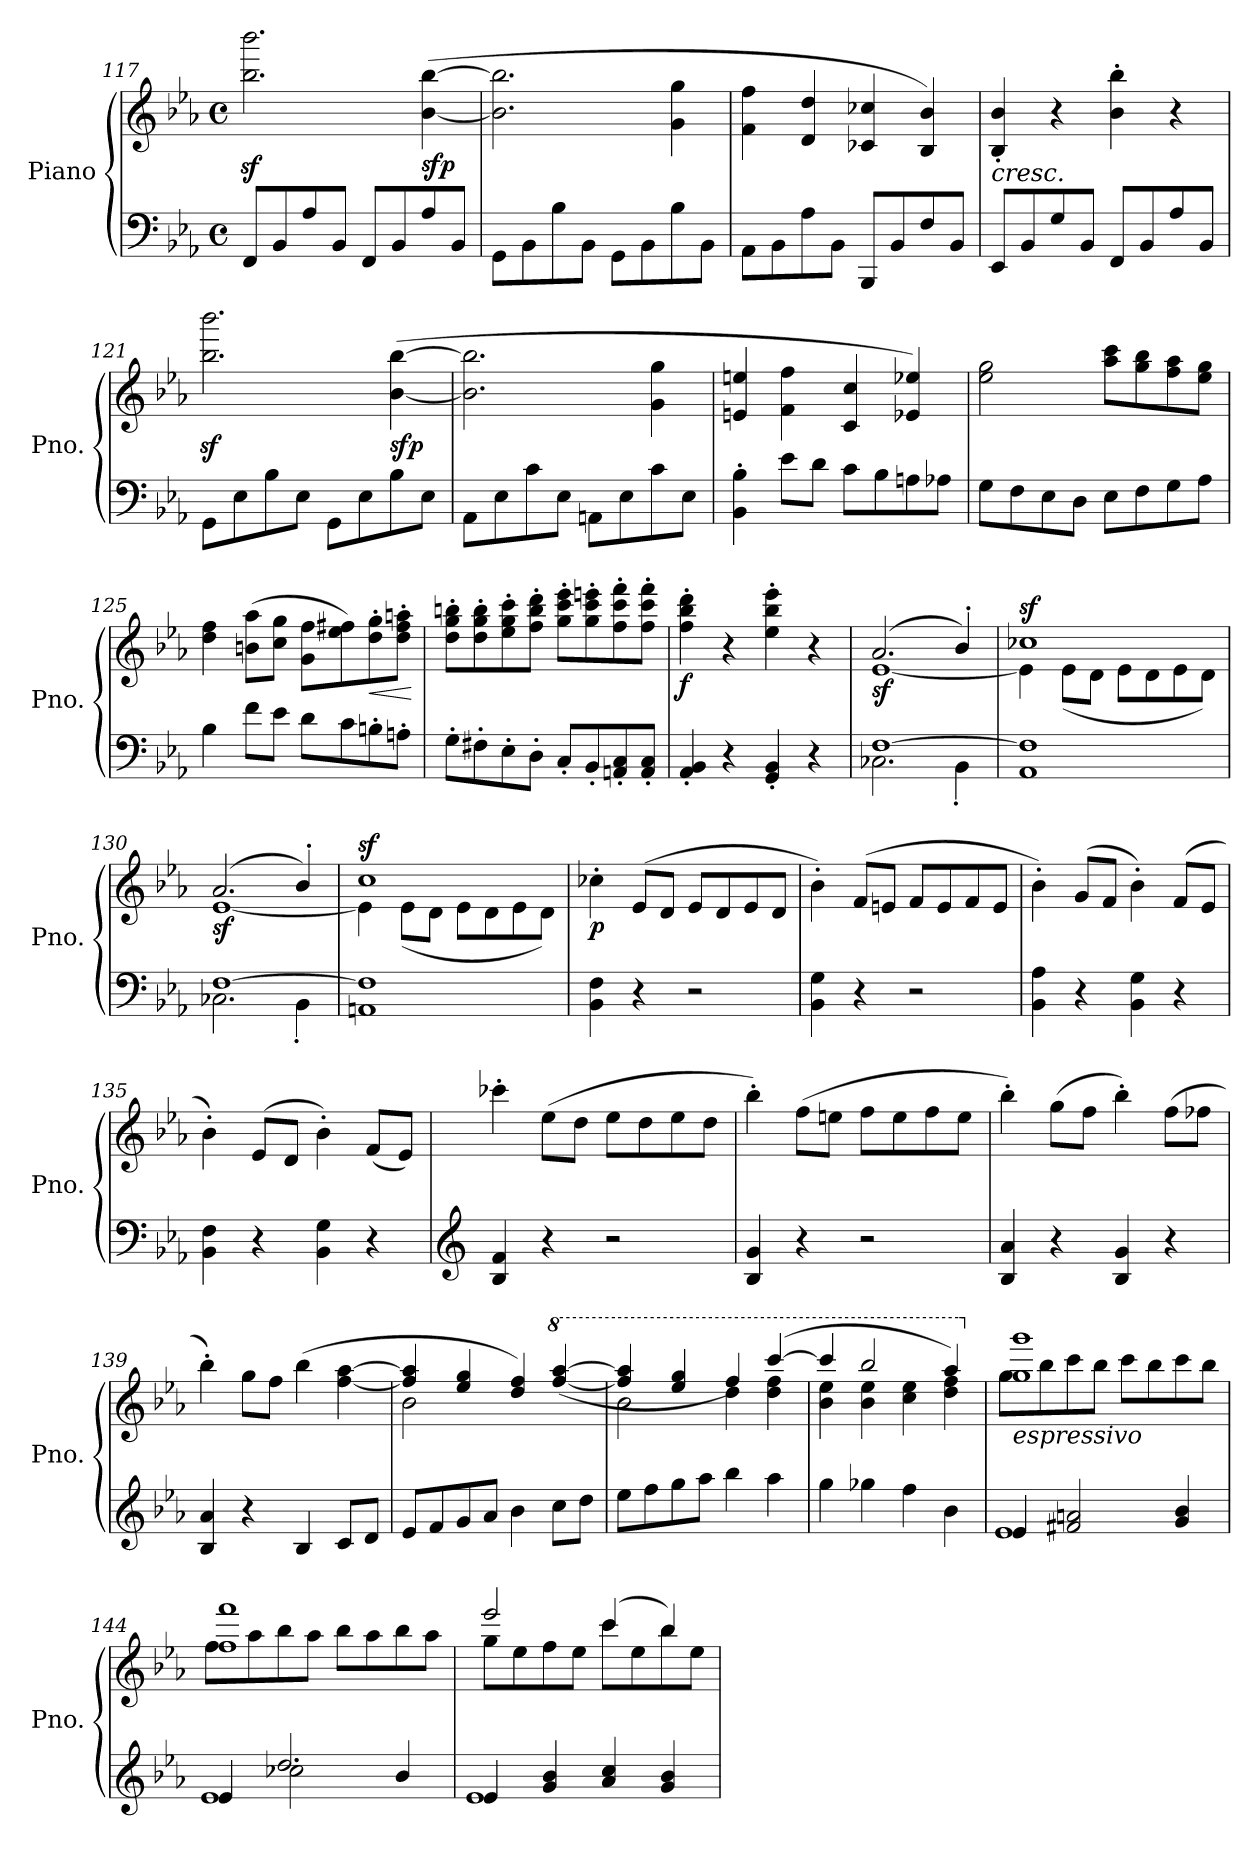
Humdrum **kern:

**kern	**kern	**dynam
*part1	*part1	*part1
*staff2	*staff1	*staff1/2
*I"Piano	*	*
*I'Pno.	*	*
*clefF4	*clefG2	*
*k[b-e-a-]	*k[b-e-a-]	*
*M4/4	*M4/4	*
*met(c)	*met(c)	*
=117	=117	=117
8FF/L	2.bb-\z< 2.bbb-\z<	.
8BB-/	.	.
8A-/	.	.
8BB-/J	.	.
8FF/L	.	.
8BB-/	.	.
!	!	!LO:DY:b
8A-/	([4b-\ [4bb-\	sfp
8BB-/J	.	.
=118	=118	=118
8GG\L	2.b-\] 2.bb-\]	.
8BB-\	.	.
8B-\	.	.
8BB-\J	.	.
8GG\L	.	.
8BB-\	.	.
8B-\	4g\ 4gg\	.
8BB-\J	.	.
=119	=119	=119
8AA-\L	4f\ 4ff\	.
8BB-\	.	.
8A-\	4d/ 4dd/	.
8BB-\J	.	.
8BBB-/L	4c-X/ 4cc-X/	.
8BB-/	.	.
8F/	4B-/ 4b-/)	.
8BB-/J	.	.
=120	=120	=120
!	!	!LO:HP:b
8EE-/L	4B-/' 4b-/'	<
8BB-/	.	.
8G/	4r	.
8BB-/J	.	.
8FF/L	4b-\' 4bb-\'	.
8BB-/	.	.
8A-/	4r	.
8BB-/J	.	.
!!LO:PB:g=z
=121	=121	=121
8GG\L	2.bb-\z< 2.bbb-\z<	.
8E-\	.	.
8B-\	.	.
8E-\J	.	.
8GG\L	.	.
8E-\	.	.
!	!	!LO:DY:b
8B-\	([4b-\ [4bb-\	sfp
8E-\J	.	.
=122	=122	=122
8AA-\L	2.b-\] 2.bb-\]	.
8E-\	.	.
8c\	.	.
8E-\J	.	.
8AAn\L	.	.
8E-\	.	.
8c\	4g\ 4gg\	.
8E-\J	.	.
=123	=123	=123
4BB-\' 4B-\'	4en/ 4een/	.
8e-\L	4f\ 4ff\	.
8d\J	.	.
8c\L	4c/ 4cc/	.
8B-\	.	.
8An\	4e-X/ 4ee-X/)	.
8A-X\J	.	.
=124	=124	=124
8G\L	2ee-\ 2gg\	.
8F\	.	.
8E-\	.	.
8D\J	.	.
8E-\L	8aa-\ 8ccc\L	.
8F\	8gg\ 8bb-\	.
8G\	8ff\ 8aa-\	.
8A-\J	8ee-\ 8gg\J	.
!!LO:LB:g=z
=125	=125	=125
4B-\	4dd\ 4ff\	.
8f\L	(8bn\ 8aa-\L	.
8e-\J	8cc\ 8gg\J	.
8d\L	8g\ 8ff\L	.
8c\	8ee-\ 8ff#X\)	.
!	!	!LO:HP:b
8Bn'\	8dd\' 8gg\'	<
8An'\J	8dd\' 8ff#\' 8aan\'J	.
.	.	[
=126	=126	=126
8G'\L	8dd\' 8gg\' 8bbn\'L	.
8F#X'\	8dd\' 8gg\' 8bb\'	.
8E-'\	8ee-\' 8gg\' 8ccc\'	.
8D'\J	8ff\' 8bb\' 8ddd\'J	.
8C'/L	8gg\' 8ccc\' 8eee-\'L	.
8BB-'/	8gg\' 8ccc\' 8eeen\'	.
8AAn/' 8C/'	8ff\' 8ccc\' 8fff\'	.
8AA/' 8C/'J	8ff\' 8ccc\' 8fff\'J	.
=127	=127	=127
!	!	!LO:DY:b
4AA-/' 4BB-/'	4ff\' 4bb-\' 4ddd\'	f
4r	4r	.
4GG/' 4BB-/'	4ee-\' 4bb-\' 4eee-\'	.
4r	4r	.
=128	=128	=128
*^	*^	*
!	!	!	!	!LO:DY:b
[1F	2.C-X\	(2.a-/	[1e-	sf
.	4BB-'\	4b-'/)	.	.
=129	=129	=129	=129	=129
!	!	!	!	!LO:DY:a
1F]	1AA-	1cc-X	4e-\]	sf
.	.	.	(8e-\L	.
.	.	.	8d\J	.
.	.	.	8e-\L	.
.	.	.	8d\	.
.	.	.	8e-\	.
.	.	.	8d\J)	.
!!LO:LB:g=z	!!
=130	=130	=130	=130	=130
!	!	!	!	!LO:DY:b
[1F	2.C-X\	(2.a-/	[1e-	sf
.	4BB-'\	4b-'/)	.	.
=131	=131	=131	=131	=131
!	!	!	!	!LO:DY:a
1F]	1AAn	1cc	4e-\]	sf
.	.	.	(8e-\L	.
.	.	.	8d\J	.
.	.	.	8e-\L	.
.	.	.	8d\	.
.	.	.	8e-\	.
.	.	.	8d\J)	.
*v	*v	*	*	*
*	*v	*v	*
.	.	[
=132	=132	=132
!	!	!LO:DY:b
4BB-\ 4F\	4cc-X'\	p
4r	(8e-/L	.
.	8d/J	.
2r	8e-/L	.
.	8d/	.
.	8e-/	.
.	8d/J	.
=133	=133	=133
4BB-\ 4G\	4b-'\)	.
4r	(8f/L	.
.	8en/J	.
2r	8f/L	.
.	8e/	.
.	8f/	.
.	8e/J	.
=134	=134	=134
4BB-\ 4A-\	4b-'\)	.
4r	(8g/L	.
.	8f/J	.
4BB-\ 4G\	4b-'\)	.
4r	(8f/L	.
.	8e-/J	.
=135	=135	=135
4BB-\ 4F\	4b-'\)	.
4r	(8e-/L	.
.	8d/J	.
4BB-\ 4G\	4b-'\)	.
4r	(8f/L	.
.	8e-/J)	.
!!LO:LB:g=z
=136	=136	=136
*clefG2	*	*
4B-/ 4f/	4ccc-X'\	.
4r	(8ee-\L	.
.	8dd\J	.
2r	8ee-\L	.
.	8dd\	.
.	8ee-\	.
.	8dd\J	.
=137	=137	=137
4B-/ 4g/	4bb-'\)	.
4r	(8ff\L	.
.	8een\J	.
2r	8ff\L	.
.	8ee\	.
.	8ff\	.
.	8ee\J	.
=138	=138	=138
4B-/ 4a-/	4bb-'\)	.
4r	(8gg\L	.
.	8ff\J	.
4B-/ 4g/	4bb-'\)	.
4r	(8ff\L	.
.	8ff-X\J	.
=139	=139	=139
4B-/ 4a-/	4bb-'\)	.
4r	8gg\L	.
.	8ff\J	.
4B-/	(4bb-\	.
8c/L	[4ff\ [4aa-\	.
8d/J	.	.
=140	=140	=140
*	*^	*
8e-/L	4ff/] 4aa-/]	2b-\	.
8f/	.	.	.
8g/	4ee-/ 4gg/	.	.
8a-/J	.	.	.
4b-\	4dd/ 4ff/)	4ryy	.
*	*8va	*	*
8cc\L	([4fff/ [4aaa-/	4rffyy	.
8dd\J	.	.	.
!!LO:LB:g=z	!!
=141	=141	=141	=141
8ee-\L	4fff/] 4aaa-/]	2bb-\	.
8ff\	.	.	.
8gg\	4eee-/ 4ggg/	.	.
8aa-\J	.	.	.
4bb-\	4fff/)	4ddd\	.
4aa-\	([4cccc/	4ddd\ 4fff\	.
=142	=142	=142	=142
4gg\	4cccc/]	4bb-\ 4eee-\	.
4gg-X\	2bbb-/	4bb-\ 4eee-\	.
4ff\	.	4ccc\ 4eee-\	.
4b-\	4aaa-/)	4ddd\ 4fff\	.
=143	=143	=143	=143
*^	*	*	*
*	*	*X8va	*	*
!	!	!LO:TX:b:i:t=espressivo	!	!
4e-/	1e-	1gg 1ggg	8gg\L	.
.	.	.	8bb-\	.
2f#X/ 2an/	.	.	8ccc\	.
.	.	.	8bb-\J	.
.	.	.	8ccc\L	.
.	.	.	8bb-\	.
4g/ 4b-/	.	.	8ccc\	.
.	.	.	8bb-\J	.
=144	=144	=144	=144	=144
*	*^	*	*	*
4e-/	1e-	4ryy	1ff 1fff	8ff\L	.
.	.	.	.	8aa-\	.
2.dd/	.	2cc-X\	.	8bb-\	.
.	.	.	.	8aa-\J	.
.	.	.	.	8bb-\L	.
.	.	.	.	8aa-\	.
.	.	4b-/	.	8bb-\	.
.	.	.	.	8aa-\J	.
*	*v	*v	*	*	*
!!LO:LB:g=z	!!
=145	=145	=145	=145	=145
4e-/	1e-	2eee-/	8gg\L	.
.	.	.	8ee-\	.
4g/ 4b-/	.	.	8ff\	.
.	.	.	8ee-\J	.
4a-/ 4cc/	.	(4ccc/	8ccc\L	.
.	.	.	8ee-\	.
4g/ 4b-/	.	4bb-/)	8bb-\	.
.	.	.	8ee-\J	.
*v	*v	*	*	*
*	*v	*v	*
=	=	=
*-	*-	*-
